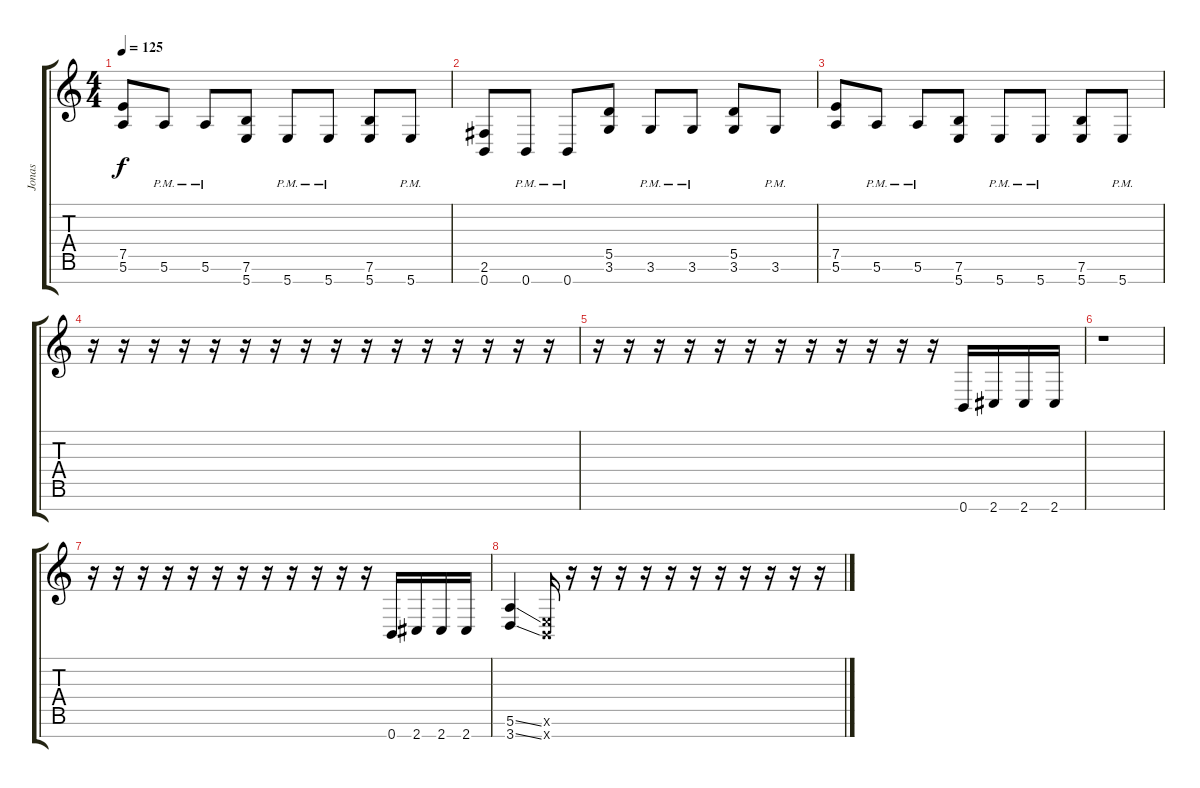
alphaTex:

\track ("Jonas" "Jonas") {instrument distortionguitar}
\staff {score tabs}
\tuning (E4 B3 G3 D3 A2 E2 B1) {hide}
\ts (4 4)
\tempo 125
\clef g2
\ks c
(7.5 5.6).8{dy f} 5.6{pm}.8 5.6{pm}.8 (7.6 5.7).8 5.7{pm}.8 5.7{pm}.8 (7.6 5.7).8 5.7{pm}.8 |
(2.6 0.7).8 0.7{pm}.8 0.7{pm}.8 (5.5 3.6).8 3.6{pm}.8 3.6{pm}.8 (5.5 3.6).8 3.6{pm}.8 |
(7.5 5.6).8 5.6{pm}.8 5.6{pm}.8 (7.6 5.7).8 5.7{pm}.8 5.7{pm}.8 (7.6 5.7).8 5.7{pm}.8 |
r.16 r.16 r.16 r.16 r.16 r.16 r.16 r.16 r.16 r.16 r.16 r.16 r.16 r.16 r.16 r.16 |
r.16 r.16 r.16 r.16 r.16 r.16 r.16 r.16 r.16 r.16 r.16 r.16 0.7.16 2.7.16 2.7.16 2.7.16 |
r.1 |
r.16 r.16 r.16 r.16 r.16 r.16 r.16 r.16 r.16 r.16 r.16 r.16 0.7.16 2.7.16 2.7.16 2.7.16 |
(5.6{ss} 3.7{ss}).4 (0.6{x} 0.7{x}).16 r.16 r.16 r.16 r.16 r.16 r.16 r.16 r.16 r.16 r.16 r.16
